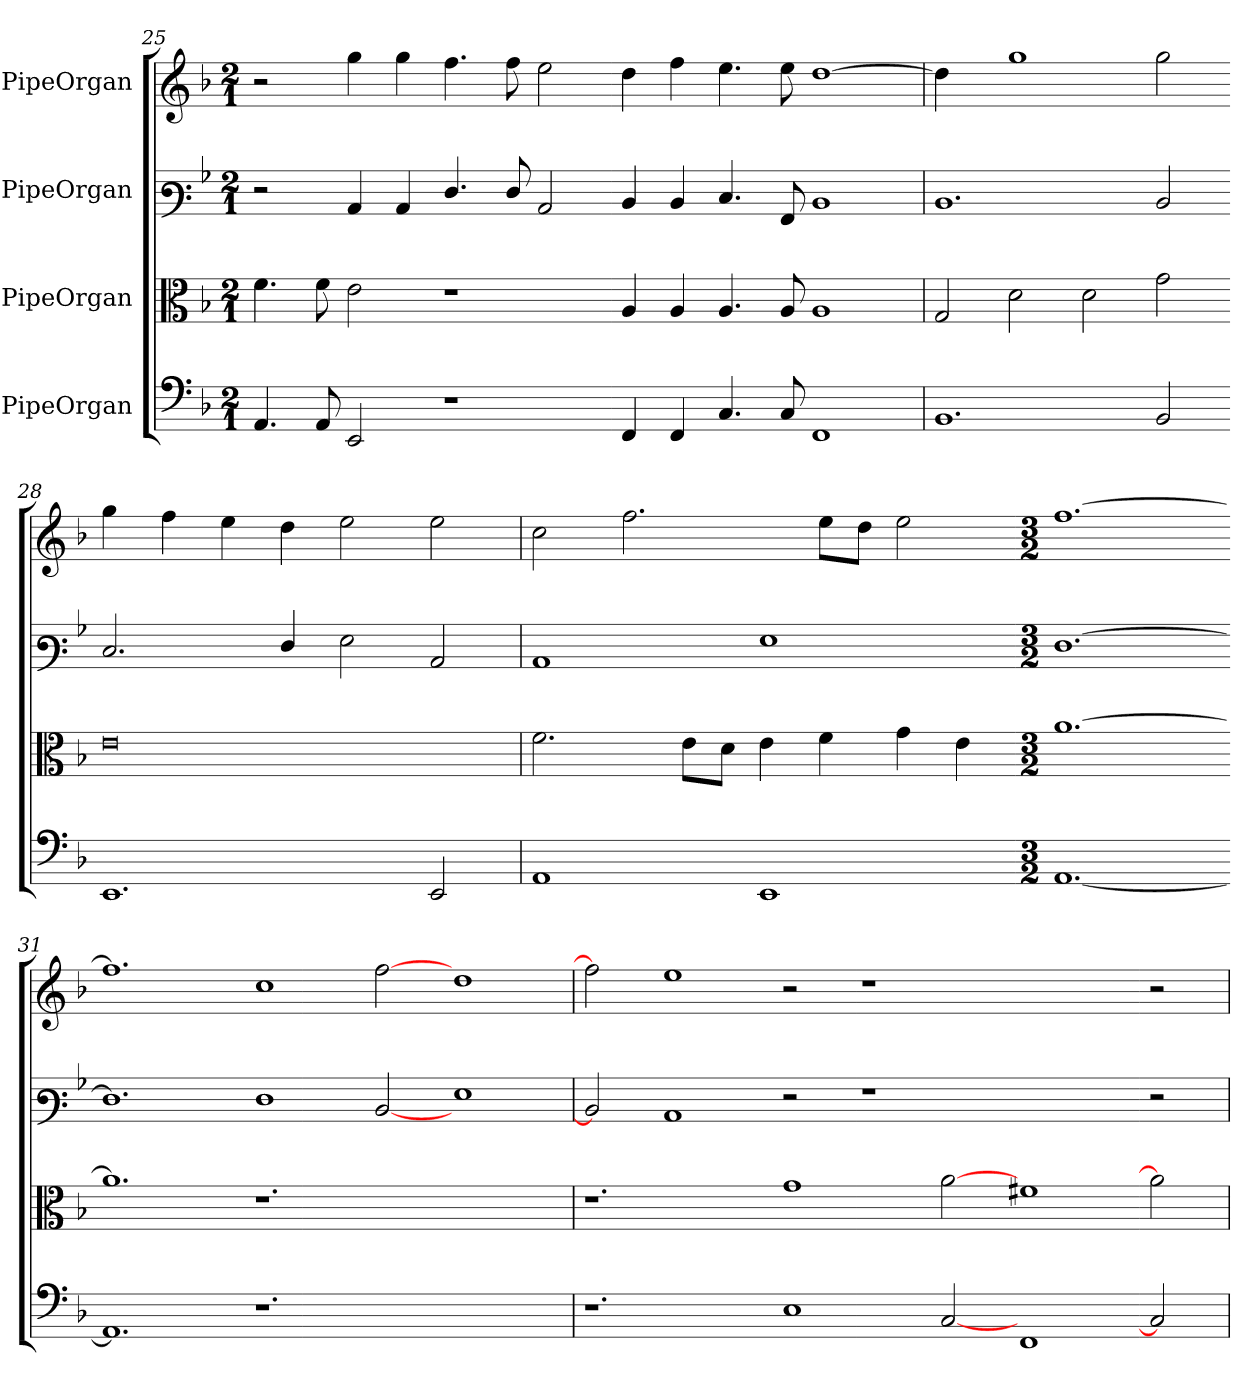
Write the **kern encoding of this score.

**kern	**kern	**kern	**kern
*part4	*part3	*part2	*part1
*staff4	*staff3	*staff2	*staff1
*I"PipeOrgan	*I"PipeOrgan	*I"PipeOrgan	*I"PipeOrgan
*clefF5	*clefC3	*clefF3	*clefG2
*k[b-]	*k[b-]	*k[b-]	*k[b-]
*F:	*F:	*F:	*F:
*M2/1	*M2/1	*M2/1	*M2/1
=25	=25	=25	=25
4.FF/	4.f\	2r	2r
8FF/	8f\	.	.
2CC/	2e\	4C/	4gg\
.	.	4C/	4gg\
1r	1r	4.F/	4.ff\
.	.	8F/	8ff\
.	.	2C/	2ee\
=26-	=26-	=26-	=26-
4DD/	4A/	4D/	4dd\
4DD/	4A/	4D/	4ff\
4.AA/	4.A/	4.E/	4.ee\
8AA/	8A/	8AA/	8ee\
1DD	1A	1D	[1dd
=27	=27	=27	=27
!	!	!	!LO:N:vis=4
1.GG	2G/	1.D	2dd!\]
.	2d\	.	1gg
.	2d\	.	.
2GG/	2g\	2D/	2gg\
=28-	=28-	=28-	=28-
1.CC	0e	2.E/	4gg\
.	.	.	4ff\
.	.	.	4ee\
.	.	4F/	4dd\
.	.	2G\	2ee\
2CC/	.	2C/	2ee\
=29	=29	=29	=29
1FF	2.f\	1C	2cc\
.	.	.	2.ff\
.	8e\L	.	.
.	8d\J	.	.
1CC	4e\	1G	.
.	4f\	.	8ee\L
.	.	.	8dd\J
.	4g\	.	2ee\
.	4e\	.	.
=30-	=30-	=30-	=30-
*M3/2	*M3/2	*M3/2	*M3/2
[1.FF	[1.a	[1.F	[1.ff
=31-	=31-	=31-	=31-
1.FF]	1.a]	1.F]	1.ff]
1.r	1.r	1F	1cc
.	.	[2D	[2ff
1ryy	1ryy	1G	1dd
=32	=32	=32	=32
1.r	1.r	2D]	2ff]
.	.	1C	1ee
1C	1g	2r	2r
.	.	1r	1r
[2AA	[2a	.	.
1DD	1f#X	1ryy	1ryy
=33-	=33-	=33-	=33-
2AA]	2a]	2r	2r
=	=	=	=
*-	*-	*-	*-
